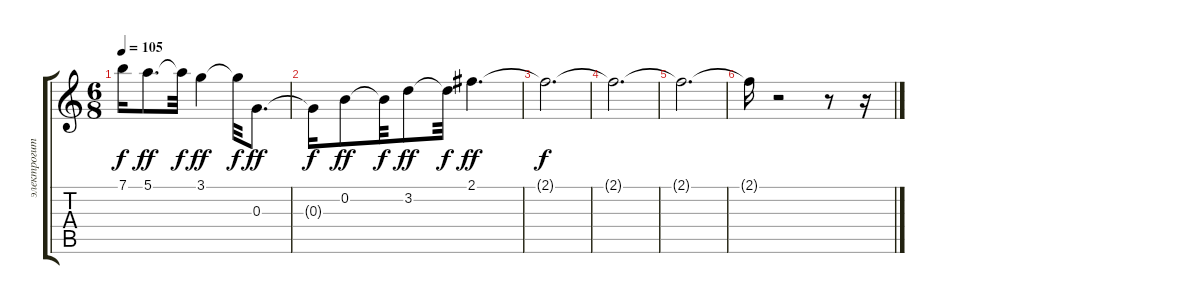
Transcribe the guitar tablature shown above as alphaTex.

\track ("электрогитара дубль" "электрогит") {instrument electricguitarmuted}
\staff {score tabs}
\tuning (E4 B3 G3 D3 A2 E2) {hide}
\ts (6 8)
\tempo 105
\clef g2
\ks c
7.1{t}.16{dy f} 5.1.8{d dy ff} 5.1{t}.32{dy f} 3.1.4{dy ff} 3.1{t}.32{dy f} 0.3.8{d dy ff} |
0.3{t}.16{dy f} 0.2.8{dy ff} 0.2{t}.32{dy f} 3.2.8{dy ff} 3.2{t}.32{dy f} 2.1.4{d dy ff} |
2.1{t}.2{d dy f} |
2.1{t}.2{d} |
2.1{t}.2{d} |
2.1{t}.16 r.2 r.8 r.16
